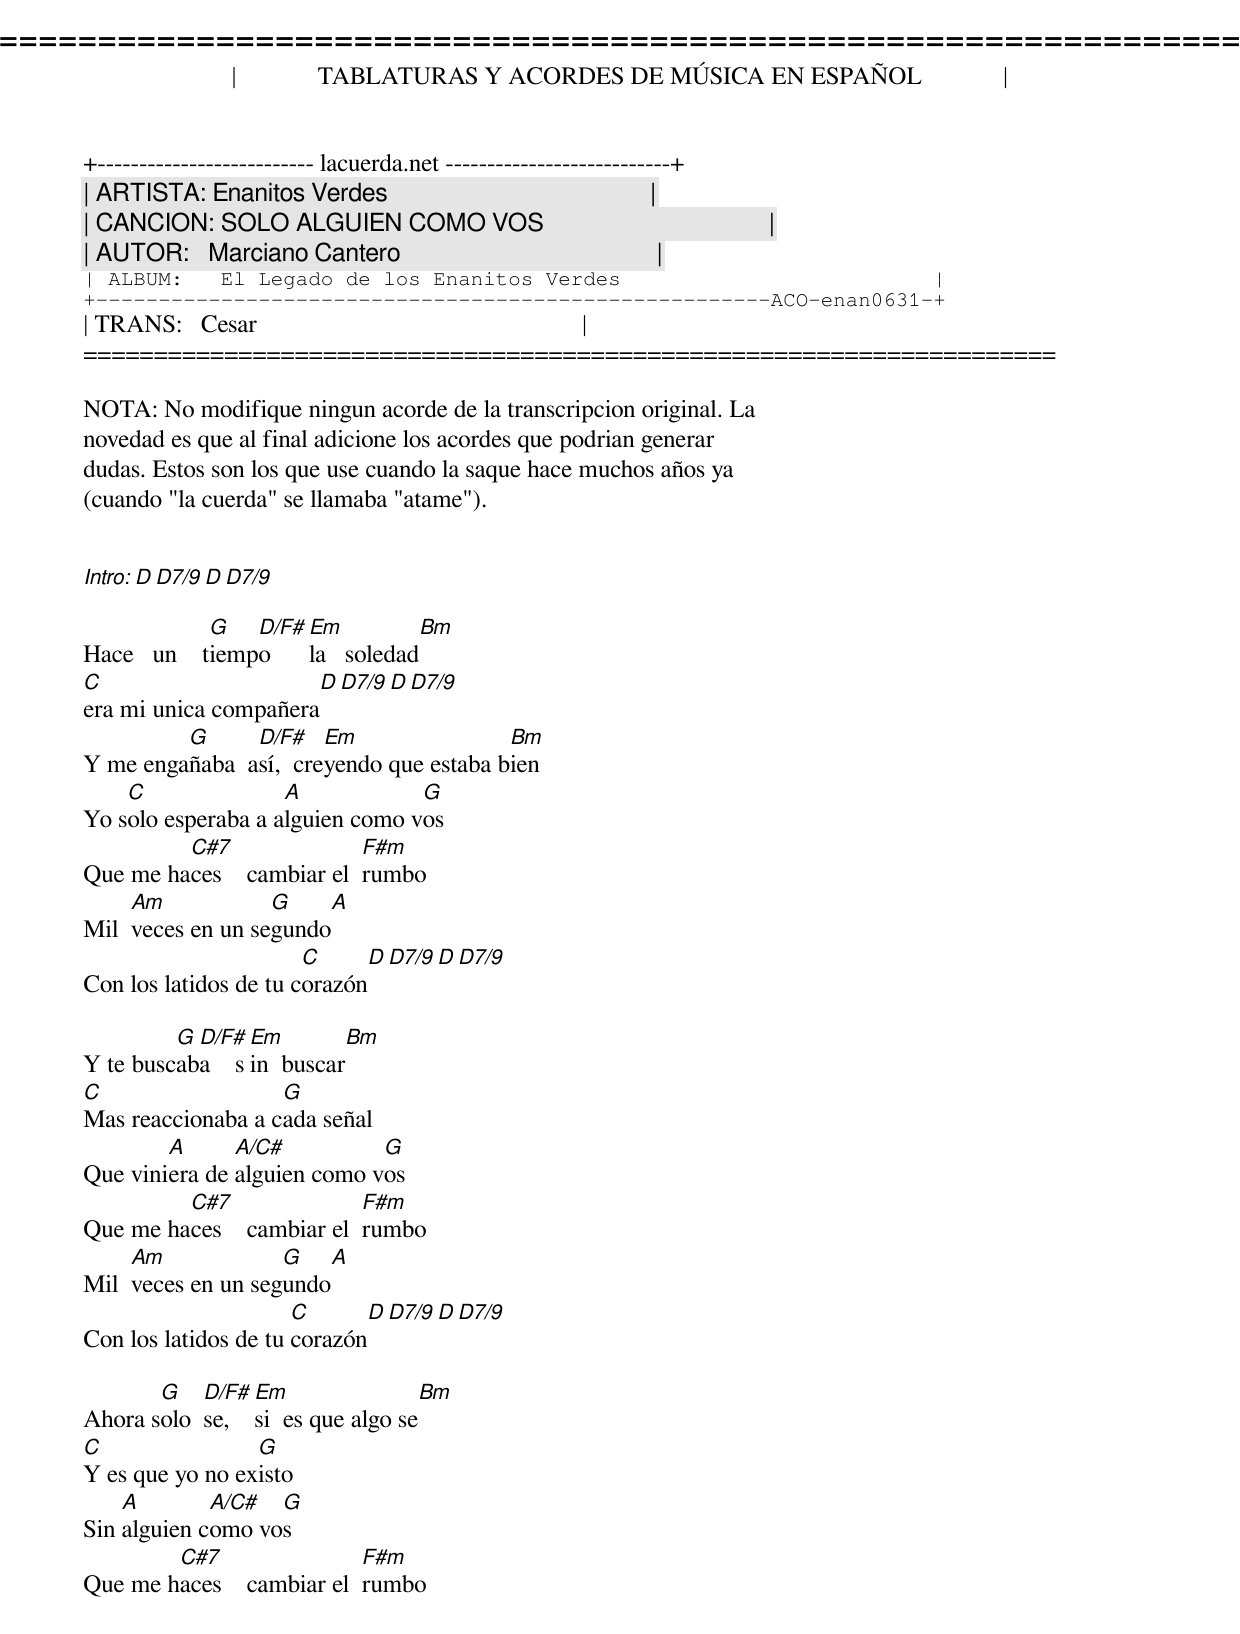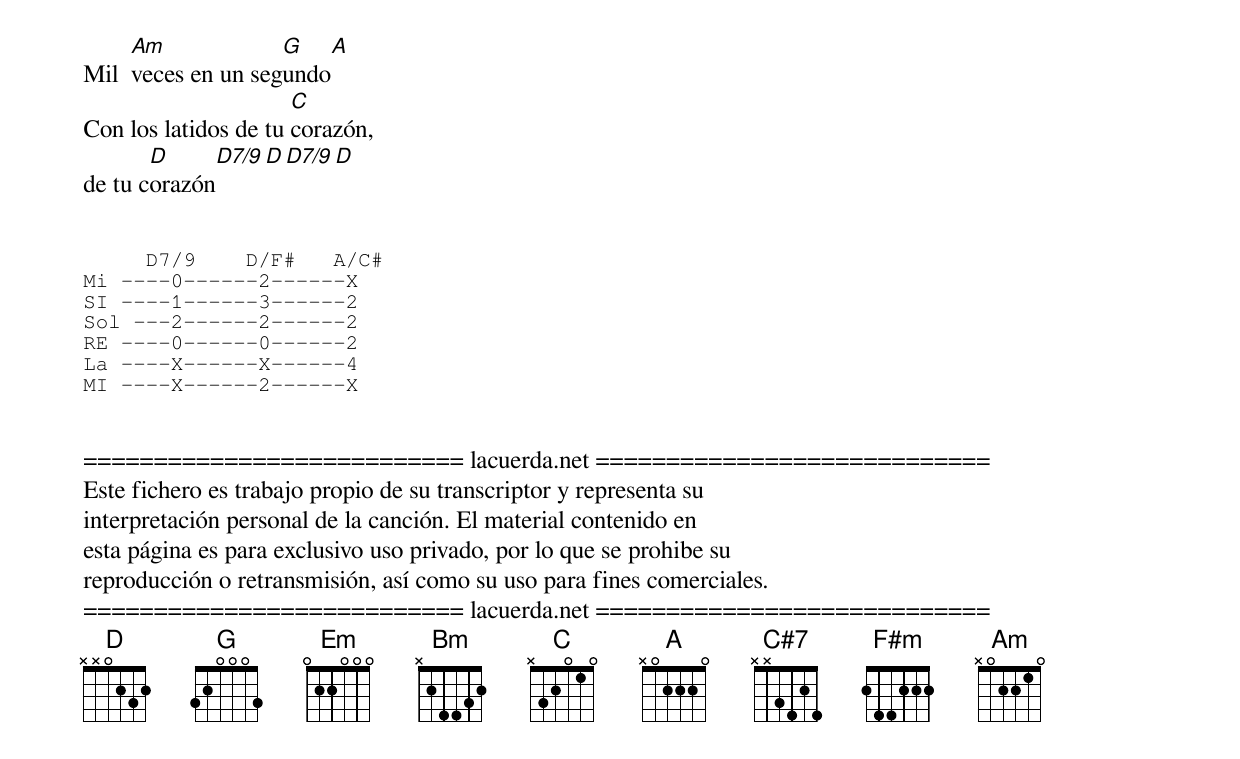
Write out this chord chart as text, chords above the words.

=====================================================================
|             TABLATURAS Y ACORDES DE MÚSICA EN ESPAÑOL             |
+-------------------------- lacuerda.net ---------------------------+
| ARTISTA: Enanitos Verdes                                          |
| CANCION: SOLO ALGUIEN COMO VOS                                    |
| AUTOR:   Marciano Cantero                                         |
| ALBUM:   El Legado de los Enanitos Verdes                         |
+------------------------------------------------------ACO-enan0631-+
| TRANS:   Cesar                                                    |
=====================================================================

NOTA: No modifique ningun acorde de la transcripcion original. La
novedad es que al final adicione los acordes que podrian generar
dudas. Estos son los que use cuando la saque hace muchos años ya
(cuando "la cuerda" se llamaba "atame").


Intro: D    D7/9   D   D7/9

              G   D/F#  Em          Bm
Hace   un    tiempo     la   soledad
C                        D   D7/9  D   D7/9
era mi unica compañera
         G      D/F#    Em                Bm
Y me engañaba  así,  creyendo que estaba bien
    C               A            G
Yo solo esperaba a alguien como vos
         C#7                F#m
Que me haces    cambiar el  rumbo
     Am            G         A
Mil  veces en un segundo
                       C          D   D7/9  D  D7/9
Con los latidos de tu corazón

         G D/F#  Em        Bm
Y te buscaba    sin  buscar
C                  G
Mas reaccionaba a cada señal
        A      A/C#          G
Que viniera de alguien como vos
         C#7                F#m
Que me haces    cambiar el  rumbo
     Am             G         A
Mil  veces en un segundo
                      C          D  D7/9  D  D7/9
Con los latidos de tu corazón

       G    D/F#   Em                Bm
Ahora solo  se,    si  es que algo se
C                G
Y es que yo no existo
    A        A/C#  G
Sin alguien como vos
        C#7                 F#m
Que me haces    cambiar el  rumbo
     Am             G         A
Mil  veces en un segundo
                      C
Con los latidos de tu corazón,
       D     D7/9   D    D7/9   D
de tu corazón


     D7/9    D/F#   A/C#
Mi ----0------2------X
SI ----1------3------2
Sol ---2------2------2
RE ----0------0------2
La ----X------X------4
MI ----X------2------X


=========================== lacuerda.net ============================
Este fichero es trabajo propio de su transcriptor y representa su
interpretación personal de la canción. El material contenido en
esta página es para exclusivo uso privado, por lo que se prohibe su
reproducción o retransmisión, así como su uso para fines comerciales.
=========================== lacuerda.net ============================
